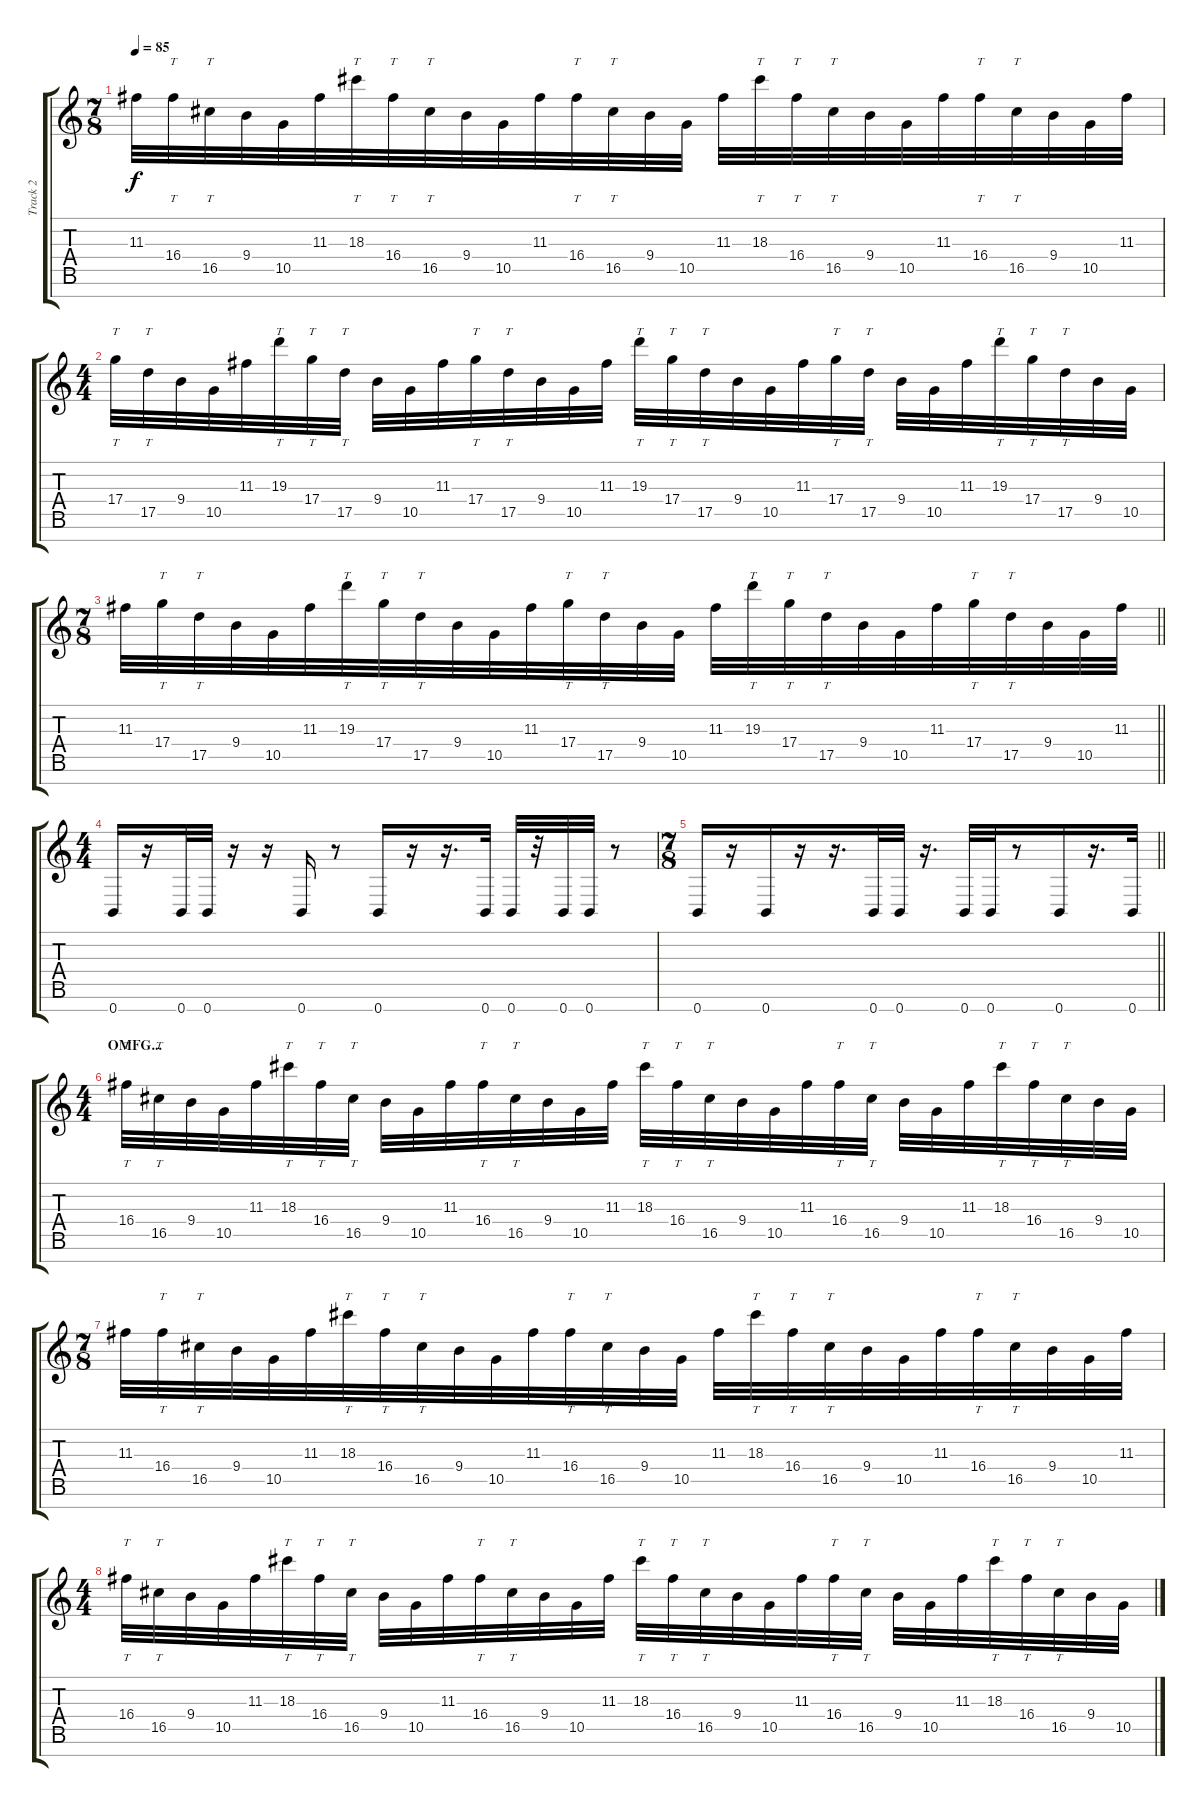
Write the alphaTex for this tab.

\track ("Track 2" "Track 2") {instrument acousticguitarsteel}
\staff {score tabs}
\tuning (E4 B3 G3 D3 A2 E2 B1) {hide}
\ts (7 8)
\tempo 85
\clef g2
\ks c
11.3.32{dy f} 16.4.32{tt} 16.5.32{tt} 9.4.32 10.5.32 11.3.32 18.3.32{tt} 16.4.32{tt} 16.5.32{tt} 9.4.32 10.5.32 11.3.32 16.4.32{tt} 16.5.32{tt} 9.4.32 10.5.32 11.3.32 18.3.32{tt} 16.4.32{tt} 16.5.32{tt} 9.4.32 10.5.32 11.3.32 16.4.32{tt} 16.5.32{tt} 9.4.32 10.5.32 11.3.32 |
\ts (4 4)
17.4.32{tt} 17.5.32{tt} 9.4.32 10.5.32 11.3.32 19.3.32{tt} 17.4.32{tt} 17.5.32{tt} 9.4.32 10.5.32 11.3.32 17.4.32{tt} 17.5.32{tt} 9.4.32 10.5.32 11.3.32 19.3.32{tt} 17.4.32{tt} 17.5.32{tt} 9.4.32 10.5.32 11.3.32 17.4.32{tt} 17.5.32{tt} 9.4.32 10.5.32 11.3.32 19.3.32{tt} 17.4.32{tt} 17.5.32{tt} 9.4.32 10.5.32 |
\ts (7 8)
\barLineRight lightlight
11.3.32 17.4.32{tt} 17.5.32{tt} 9.4.32 10.5.32 11.3.32 19.3.32{tt} 17.4.32{tt} 17.5.32{tt} 9.4.32 10.5.32 11.3.32 17.4.32{tt} 17.5.32{tt} 9.4.32 10.5.32 11.3.32 19.3.32{tt} 17.4.32{tt} 17.5.32{tt} 9.4.32 10.5.32 11.3.32 17.4.32{tt} 17.5.32{tt} 9.4.32 10.5.32 11.3.32 |
\ts (4 4)
0.7.16 r.16 0.7.32 0.7.32 r.16 r.16 0.7.16 r.8 0.7.16 r.16 r.16{d} 0.7.32 0.7.32 r.32 0.7.32 0.7.32 r.8 |
\ts (7 8)
\barLineRight lightlight
0.7.16 r.16 0.7.16 r.16 r.16{d} 0.7.32 0.7.32 r.16{d} 0.7.32 0.7.32 r.8 0.7.16 r.16{d} 0.7.32 |
\ts (4 4)
\section ("" "OMFG...")
16.4.32{tt} 16.5.32{tt} 9.4.32 10.5.32 11.3.32 18.3.32{tt} 16.4.32{tt} 16.5.32{tt} 9.4.32 10.5.32 11.3.32 16.4.32{tt} 16.5.32{tt} 9.4.32 10.5.32 11.3.32 18.3.32{tt} 16.4.32{tt} 16.5.32{tt} 9.4.32 10.5.32 11.3.32 16.4.32{tt} 16.5.32{tt} 9.4.32 10.5.32 11.3.32 18.3.32{tt} 16.4.32{tt} 16.5.32{tt} 9.4.32 10.5.32 |
\ts (7 8)
11.3.32 16.4.32{tt} 16.5.32{tt} 9.4.32 10.5.32 11.3.32 18.3.32{tt} 16.4.32{tt} 16.5.32{tt} 9.4.32 10.5.32 11.3.32 16.4.32{tt} 16.5.32{tt} 9.4.32 10.5.32 11.3.32 18.3.32{tt} 16.4.32{tt} 16.5.32{tt} 9.4.32 10.5.32 11.3.32 16.4.32{tt} 16.5.32{tt} 9.4.32 10.5.32 11.3.32 |
\ts (4 4)
16.4.32{tt} 16.5.32{tt} 9.4.32 10.5.32 11.3.32 18.3.32{tt} 16.4.32{tt} 16.5.32{tt} 9.4.32 10.5.32 11.3.32 16.4.32{tt} 16.5.32{tt} 9.4.32 10.5.32 11.3.32 18.3.32{tt} 16.4.32{tt} 16.5.32{tt} 9.4.32 10.5.32 11.3.32 16.4.32{tt} 16.5.32{tt} 9.4.32 10.5.32 11.3.32 18.3.32{tt} 16.4.32{tt} 16.5.32{tt} 9.4.32 10.5.32
